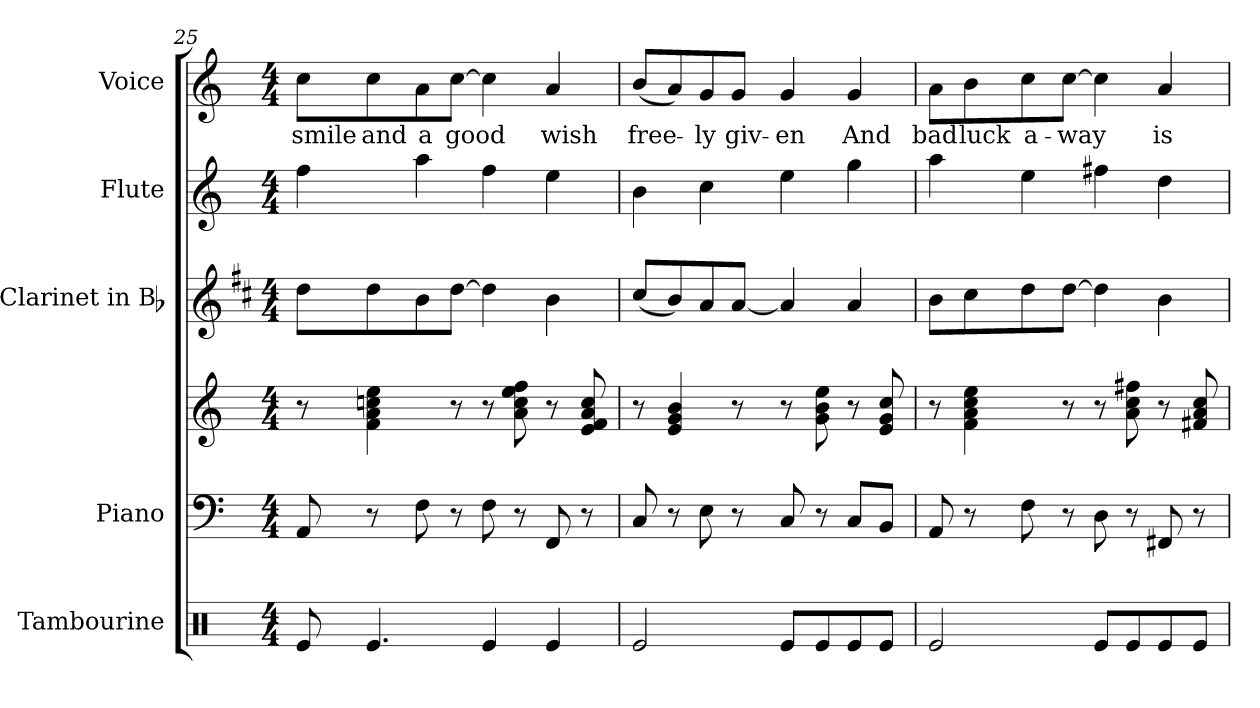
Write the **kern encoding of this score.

**kern	**kern	**kern	**kern	**kern	**kern	**text
*part5	*part4	*part4	*part3	*part2	*part1	*part1
*staff6	*staff5	*staff4	*staff3	*staff2	*staff1	*staff1
*I"Tambourine	*I"Piano	*	*I"Clarinet in Bb	*I"Flute	*I"Voice	*
*I'Tamb.	*I'Pno.	*	*I'Cl.	*I'Fl.	*I'Voice	*
!!LO:LB:g=z
*clefX	*clefF4	*clefG2	*clefG2	*clefG2	*clefG2	*
*	*	*	*ITrd1c2	*	*	*
*k[]	*k[]	*k[]	*k[]	*k[]	*k[]	*
*C:	*C:	*C:	*C:	*C:	*C:	*
*M4/4	*M4/4	*M4/4	*M4/4	*M4/4	*M4/4	*
=25	=25	=25	=25	=25	=25	=25
!	!	!	!	!	!	!LO:LY:b:color=#000000
8Rei/	8AAi/	8r	8cci\L	4ffi\	8cci\L	smile
!	!	!	!	!	!	!LO:LY:b:color=#000000
4.Rei/	8r	4fi\ 4ai 4ccni 4eei	8cci\	.	8cci\	and
!	!	!	!	!	!	!LO:LY:b:color=#000000
.	8Fi\	.	8ai\	4aai\	8ai\	a
!	!	!	!	!	!	!LO:LY:b:color=#000000
.	8r	8r	[8cci\J	.	[8cci\J	good
4Rei/	8Fi\	8r	4cci\]	4ffi\	4cci\]	.
.	8r	8ai\ 8cci 8eei 8ffi	.	.	.	.
!	!	!	!	!	!	!LO:LY:b:color=#000000
4Rei/	8FFi/	8r	4ai\	4eei\	4ai/	wish
.	8r	8ei/ 8fi 8ai 8cci	.	.	.	.
=26	=26	=26	=26	=26	=26	=26
!	!	!	!	!	!	!LO:LY:b:color=#000000
2Rei/	8Ci/	8r	(8bi/L	4bi\	(8bi/L	free-
.	8r	4ei/ 4gi 4bi	8ai/)	.	8ai/)	.
!	!	!	!	!	!	!LO:LY:b:color=#000000
.	8Ei\	.	8gi/	4cci\	8gi/	-ly
!	!	!	!	!	!	!LO:LY:b:color=#000000
.	8r	8r	[8gi/J	.	8gi/J	giv-
!	!	!	!	!	!	!LO:LY:b:color=#000000
8Rei/L	8Ci/	8r	4gi/]	4eei\	4gi/	-en
8Rei/	8r	8gi\ 8bi 8eei	.	.	.	.
!	!	!	!	!	!	!LO:LY:b:color=#000000
8Rei/	8Ci/L	8r	4gi/	4ggi\	4gi/	And
8Rei/J	8BBi/J	8ei/ 8gi 8cci	.	.	.	.
=27	=27	=27	=27	=27	=27	=27
!	!	!	!	!	!	!LO:LY:b:color=#000000
2Rei/	8AAi/	8r	8ai\L	4aai\	8ai\L	bad
!	!	!	!	!	!	!LO:LY:b:color=#000000
.	8r	4fi\ 4ai 4cci 4eei	8bi\	.	8bi\	luck
!	!	!	!	!	!	!LO:LY:b:color=#000000
.	8Fi\	.	8cci\	4eei\	8cci\	a-
!	!	!	!	!	!	!LO:LY:b:color=#000000
.	8r	8r	[8cci\J	.	[8cci\J	-way
8Rei/L	8Di\	8r	4cci\]	4ff#Xi\	4cci\]	.
8Rei/	8r	8ai\ 8cci 8ff#Xi	.	.	.	.
!	!	!	!	!	!	!LO:LY:b:color=#000000
8Rei/	8FF#Xi/	8r	4ai\	4ddi\	4ai/	is
8Rei/J	8r	8f#Xi/ 8ai 8cci	.	.	.	.
=	=	=	=	=	=	=
*-	*-	*-	*-	*-	*-	*-
